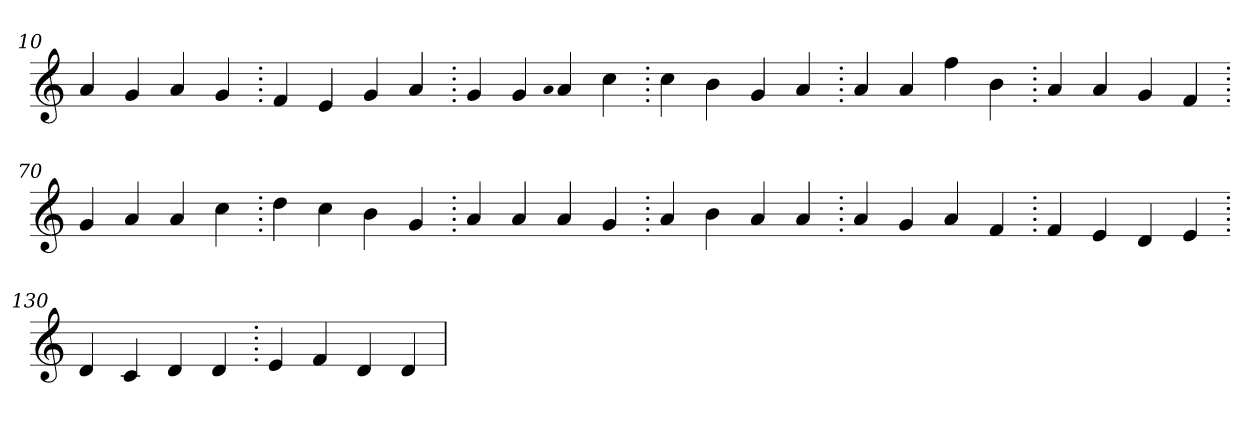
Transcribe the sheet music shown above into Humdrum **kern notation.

**kern
*part1
*staff1
*clefG2
=10.
4a
4g
4a
4g
=20.
4f
4e
4g
4a
=30.
4g
4g
qqa
4a
4cc
=40.
4cc
4b
4g
4a
=50.
4a
4a
4ff
4b
=60.
4a
4a
4g
4f
=70.
4g
4a
4a
4cc
=80.
4dd
4cc
4b
4g
=90.
4a
4a
4a
4g
=100.
4a
4b
4a
4a
=110.
4a
4g
4a
4f
=120.
4f
4e
4d
4e
=130.
4d
4c
4d
4d
=140.
4e
4f
4d
4d
=
*-
